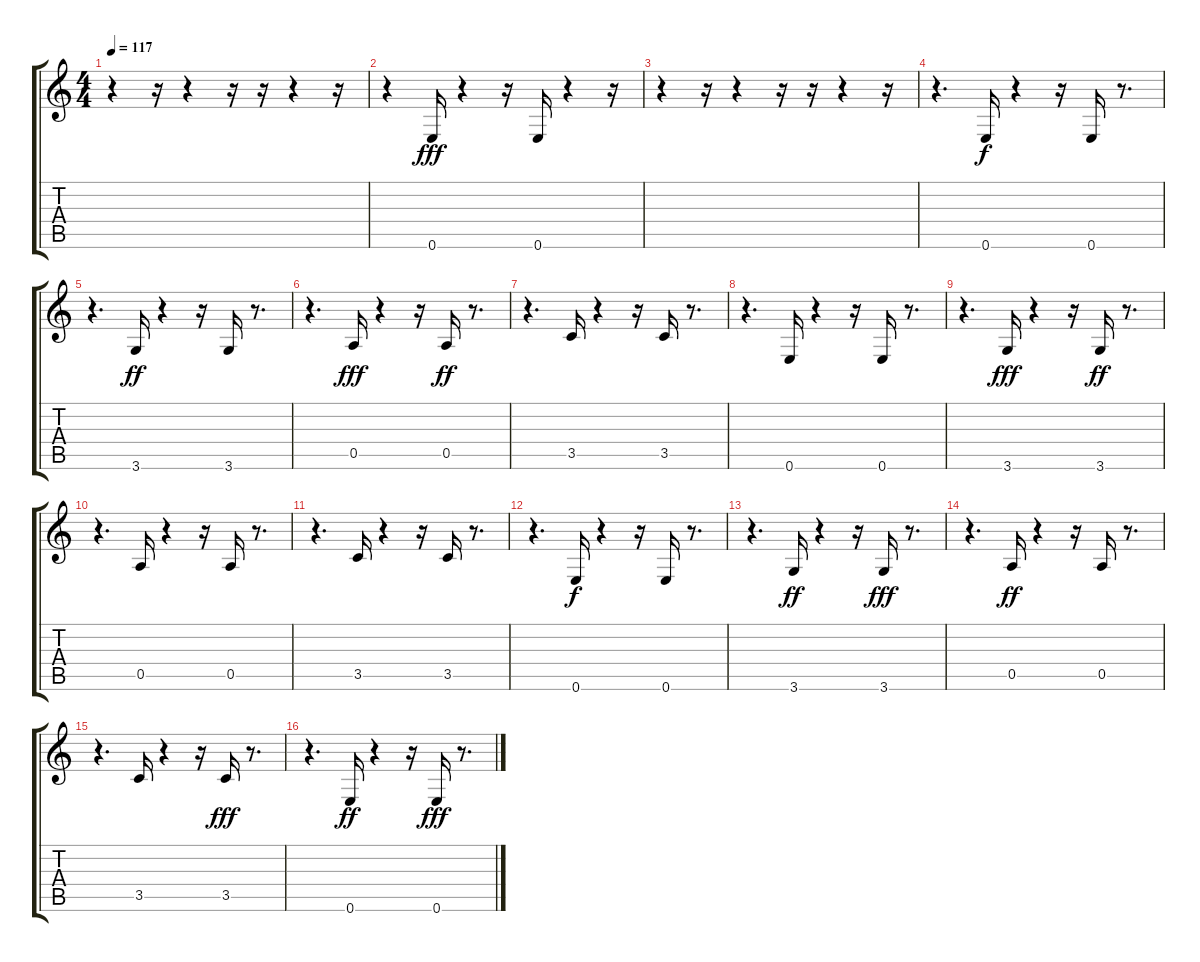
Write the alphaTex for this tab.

\track "" {instrument synthbass2}
\staff {score tabs}
\tuning (E4 B3 G3 D3 A2 E2) {hide}
\ts (4 4)
\tempo 117
\clef g2
\ks c
r.4{dy ff} r.16 r.4 r.16 r.16 r.4 r.16 |
r.4 0.6.16{dy fff} r.4 r.16 0.6.16 r.4 r.16 |
r.4 r.16 r.4 r.16 r.16 r.4 r.16 |
r.4{d} 0.6.16{dy f} r.4 r.16 0.6.16 r.8{d} |
r.4{d} 3.6.16{dy ff} r.4 r.16 3.6.16 r.8{d} |
r.4{d} 0.5.16{dy fff} r.4 r.16 0.5.16{dy ff} r.8{d} |
r.4{d} 3.5.16 r.4 r.16 3.5.16 r.8{d} |
r.4{d} 0.6.16 r.4 r.16 0.6.16 r.8{d} |
r.4{d} 3.6.16{dy fff} r.4 r.16 3.6.16{dy ff} r.8{d} |
r.4{d} 0.5.16 r.4 r.16 0.5.16 r.8{d} |
r.4{d} 3.5.16 r.4 r.16 3.5.16 r.8{d} |
r.4{d} 0.6.16{dy f} r.4 r.16 0.6.16 r.8{d} |
r.4{d} 3.6.16{dy ff} r.4 r.16 3.6.16{dy fff} r.8{d} |
r.4{d} 0.5.16{dy ff} r.4 r.16 0.5.16 r.8{d} |
r.4{d} 3.5.16 r.4 r.16 3.5.16{dy fff} r.8{d} |
r.4{d} 0.6.16{dy ff} r.4 r.16 0.6.16{dy fff} r.8{d}
